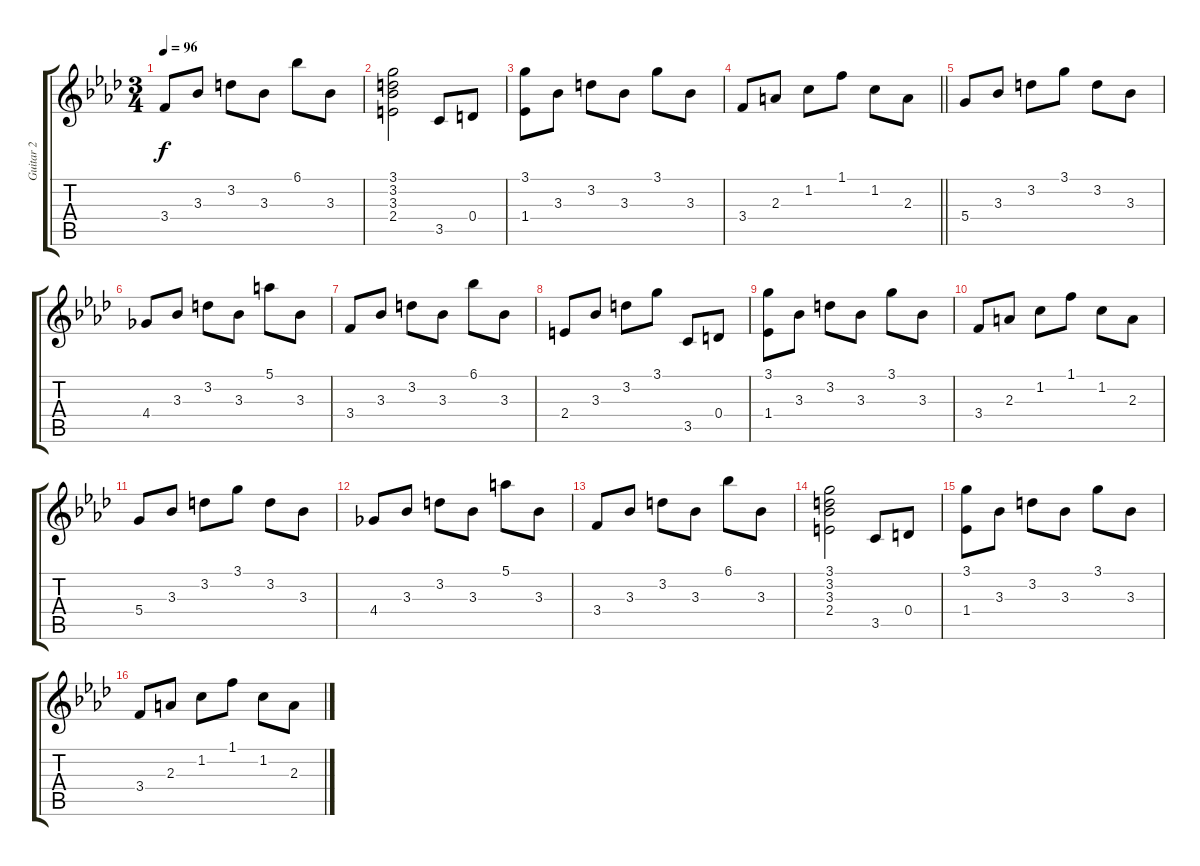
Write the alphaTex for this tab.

\track ("Guitar 2" "Guitar 2") {solo instrument acousticguitarsteel}
\staff {score tabs}
\tuning (E4 B3 G3 D3 A2 E2) {hide}
\ts (3 4)
\tempo 96
\clef g2
\ks fminor
3.4.8{dy f} 3.3.8 3.2.8 3.3.8 6.1.8 3.3.8 |
(3.1 3.2 3.3 2.4).2 3.5.8 0.4.8 |
(3.1 1.4).8 3.3.8 3.2.8 3.3.8 3.1.8 3.3.8 |
\barLineRight lightlight
3.4.8 2.3.8 1.2.8 1.1.8 1.2.8 2.3.8 |
5.4.8 3.3.8 3.2.8 3.1.8 3.2.8 3.3.8 |
4.4.8 3.3.8 3.2.8 3.3.8 5.1.8 3.3.8 |
3.4.8 3.3.8 3.2.8 3.3.8 6.1.8 3.3.8 |
2.4.8 3.3.8 3.2.8 3.1.8 3.5.8 0.4.8 |
(3.1 1.4).8 3.3.8 3.2.8 3.3.8 3.1.8 3.3.8 |
3.4.8 2.3.8 1.2.8 1.1.8 1.2.8 2.3.8 |
5.4.8 3.3.8 3.2.8 3.1.8 3.2.8 3.3.8 |
4.4.8 3.3.8 3.2.8 3.3.8 5.1.8 3.3.8 |
3.4.8 3.3.8 3.2.8 3.3.8 6.1.8 3.3.8 |
(3.1 3.2 3.3 2.4).2 3.5.8 0.4.8 |
(3.1 1.4).8 3.3.8 3.2.8 3.3.8 3.1.8 3.3.8 |
3.4.8 2.3.8 1.2.8 1.1.8 1.2.8 2.3.8
